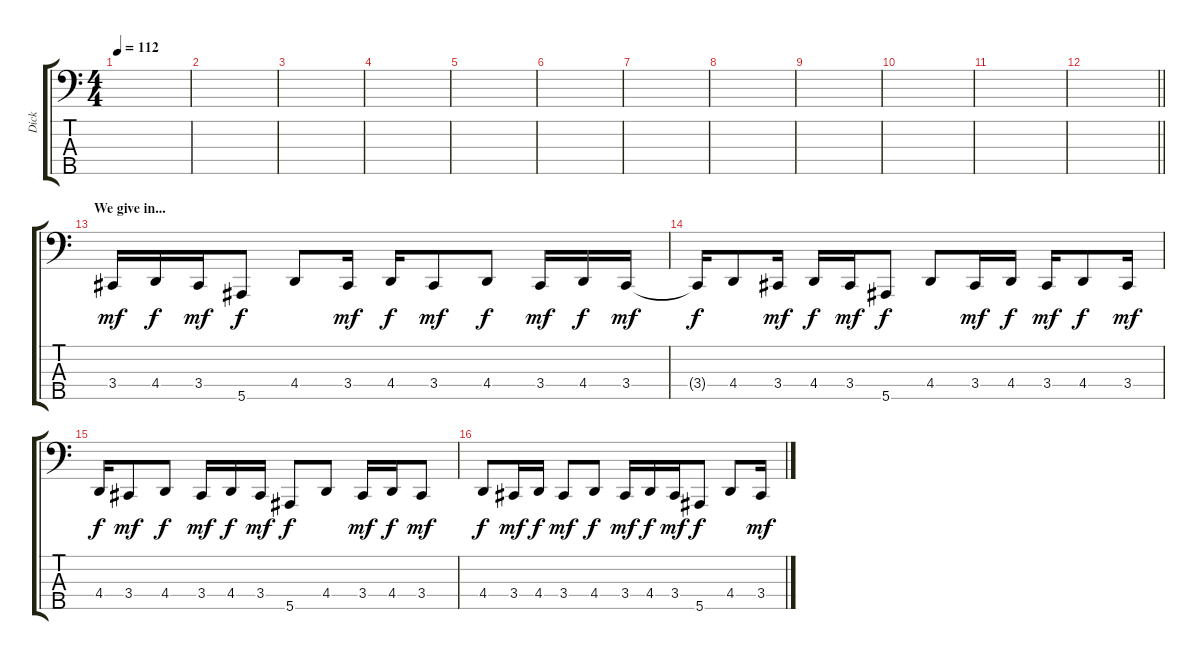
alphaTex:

\track ("Dick" "Dick") {instrument electricbasspick}
\staff {score tabs}
\tuning (Db2 Ab1 Eb1 Bb0 F0) {hide}
\ts (4 4)
\tempo 112
\clef f4
\ks c
|
|
|
|
|
|
|
|
|
|
|
\barLineRight lightlight
|
\section ("" "We give in...")
3.4.16{dy mf} 4.4.16{dy f} 3.4.16{dy mf} 5.5.8{dy f} 4.4.8 3.4.16{dy mf} 4.4.16{dy f} 3.4.8{dy mf} 4.4.8{dy f} 3.4.16{dy mf} 4.4.16{dy f} 3.4.16{dy mf} |
3.4{t}.16{dy f} 4.4.8 3.4.16{dy mf} 4.4.16{dy f} 3.4.16{dy mf} 5.5.8{dy f} 4.4.8 3.4.16{dy mf} 4.4.16{dy f} 3.4.16{dy mf} 4.4.8{dy f} 3.4.16{dy mf} |
4.4.16{dy f} 3.4.8{dy mf} 4.4.8{dy f} 3.4.16{dy mf} 4.4.16{dy f} 3.4.16{dy mf} 5.5.8{dy f} 4.4.8 3.4.16{dy mf} 4.4.16{dy f} 3.4.8{dy mf} |
4.4.8{dy f} 3.4.16{dy mf} 4.4.16{dy f} 3.4.8{dy mf} 4.4.8{dy f} 3.4.16{dy mf} 4.4.16{dy f} 3.4.16{dy mf} 5.5.8{dy f} 4.4.8 3.4.16{dy mf}
